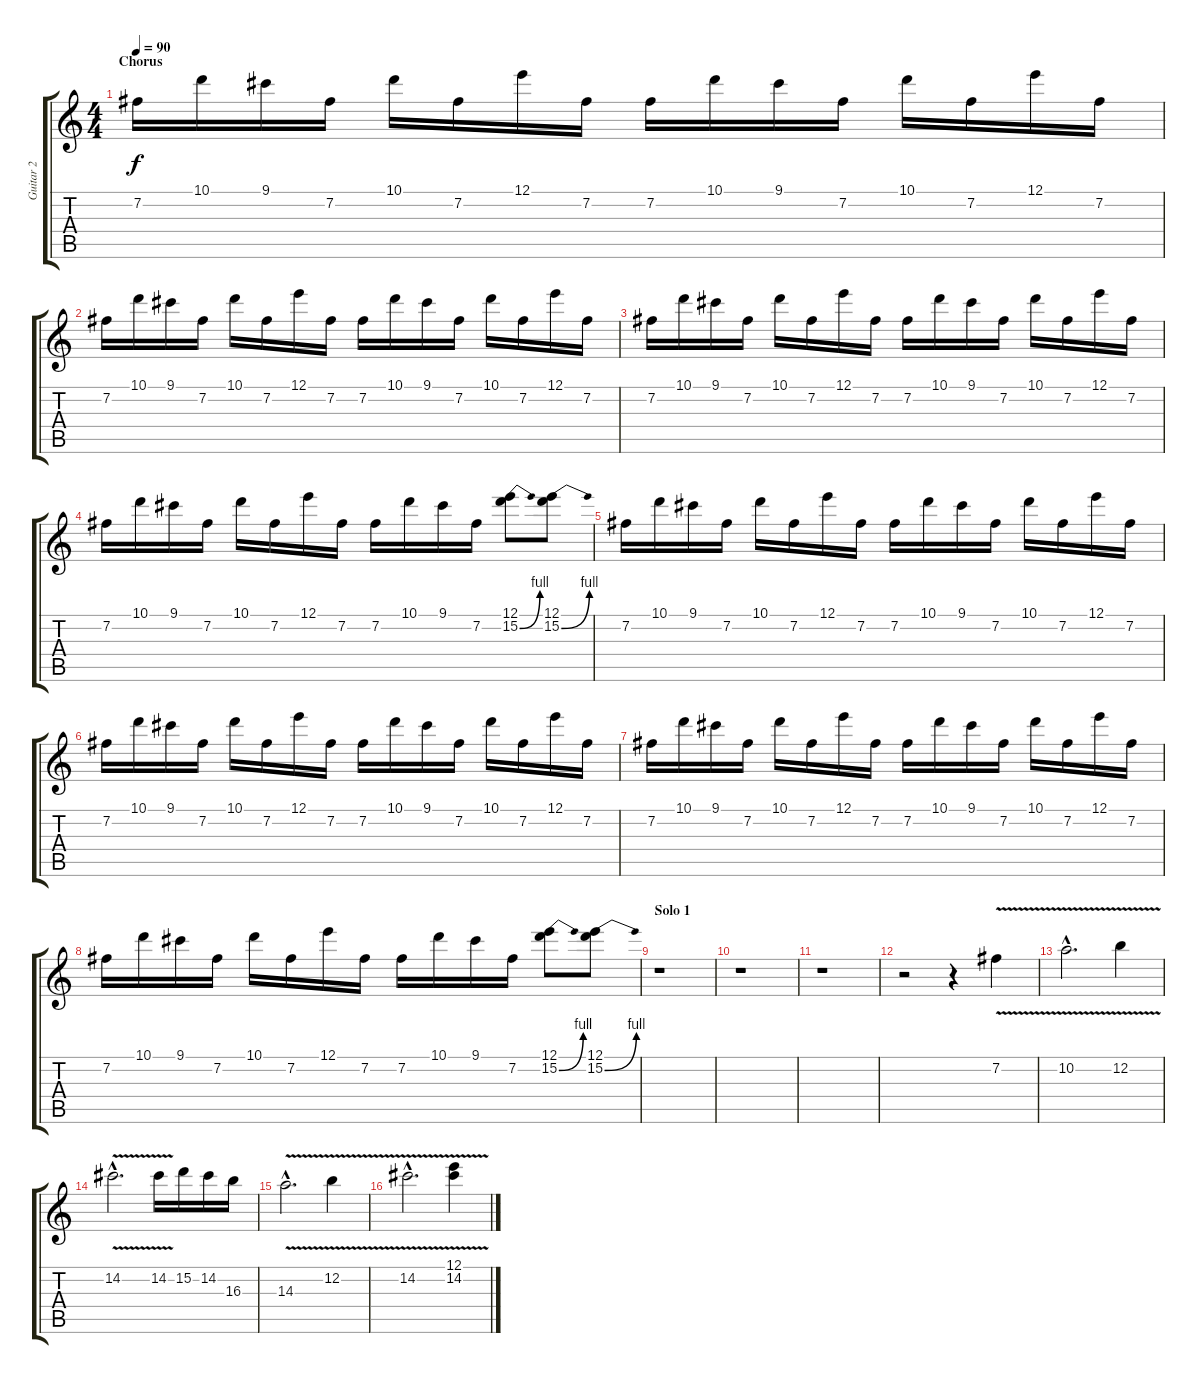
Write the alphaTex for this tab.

\track ("Guitar 2" "Guitar 2") {instrument overdrivenguitar}
\staff {score tabs}
\tuning (E4 B3 G3 D3 A2 D2) {hide}
\ts (4 4)
\section ("" "Chorus")
\tempo 90
\clef g2
\ks c
7.2.16{dy f} 10.1.16 9.1.16 7.2.16 10.1.16 7.2.16 12.1.16 7.2.16 7.2.16 10.1.16 9.1.16 7.2.16 10.1.16 7.2.16 12.1.16 7.2.16 |
7.2.16 10.1.16 9.1.16 7.2.16 10.1.16 7.2.16 12.1.16 7.2.16 7.2.16 10.1.16 9.1.16 7.2.16 10.1.16 7.2.16 12.1.16 7.2.16 |
7.2.16 10.1.16 9.1.16 7.2.16 10.1.16 7.2.16 12.1.16 7.2.16 7.2.16 10.1.16 9.1.16 7.2.16 10.1.16 7.2.16 12.1.16 7.2.16 |
7.2.16 10.1.16 9.1.16 7.2.16 10.1.16 7.2.16 12.1.16 7.2.16 7.2.16 10.1.16 9.1.16 7.2.16 (12.1 15.2{be (bend 0 0 60 4)}).8 (12.1 15.2{be (bend 0 0 60 4)}).8 |
7.2.16 10.1.16 9.1.16 7.2.16 10.1.16 7.2.16 12.1.16 7.2.16 7.2.16 10.1.16 9.1.16 7.2.16 10.1.16 7.2.16 12.1.16 7.2.16 |
7.2.16 10.1.16 9.1.16 7.2.16 10.1.16 7.2.16 12.1.16 7.2.16 7.2.16 10.1.16 9.1.16 7.2.16 10.1.16 7.2.16 12.1.16 7.2.16 |
7.2.16 10.1.16 9.1.16 7.2.16 10.1.16 7.2.16 12.1.16 7.2.16 7.2.16 10.1.16 9.1.16 7.2.16 10.1.16 7.2.16 12.1.16 7.2.16 |
7.2.16 10.1.16 9.1.16 7.2.16 10.1.16 7.2.16 12.1.16 7.2.16 7.2.16 10.1.16 9.1.16 7.2.16 (12.1 15.2{be (bend 0 0 60 4)}).8 (12.1 15.2{be (bend 0 0 60 4)}).8 |
\section ("" "Solo 1")
r.1 |
r.1 |
r.1 |
r.2 r.4 7.2{v}.4 |
10.2{v hac}.2{d} 12.2{v}.4 |
14.2{v hac}.2{d} 14.2{v}.16 15.2.16 14.2.16 16.3.16 |
14.3{v hac}.2{d} 12.2{v}.4 |
14.2{v hac}.2{d} (12.1{v} 14.2{v}).4
